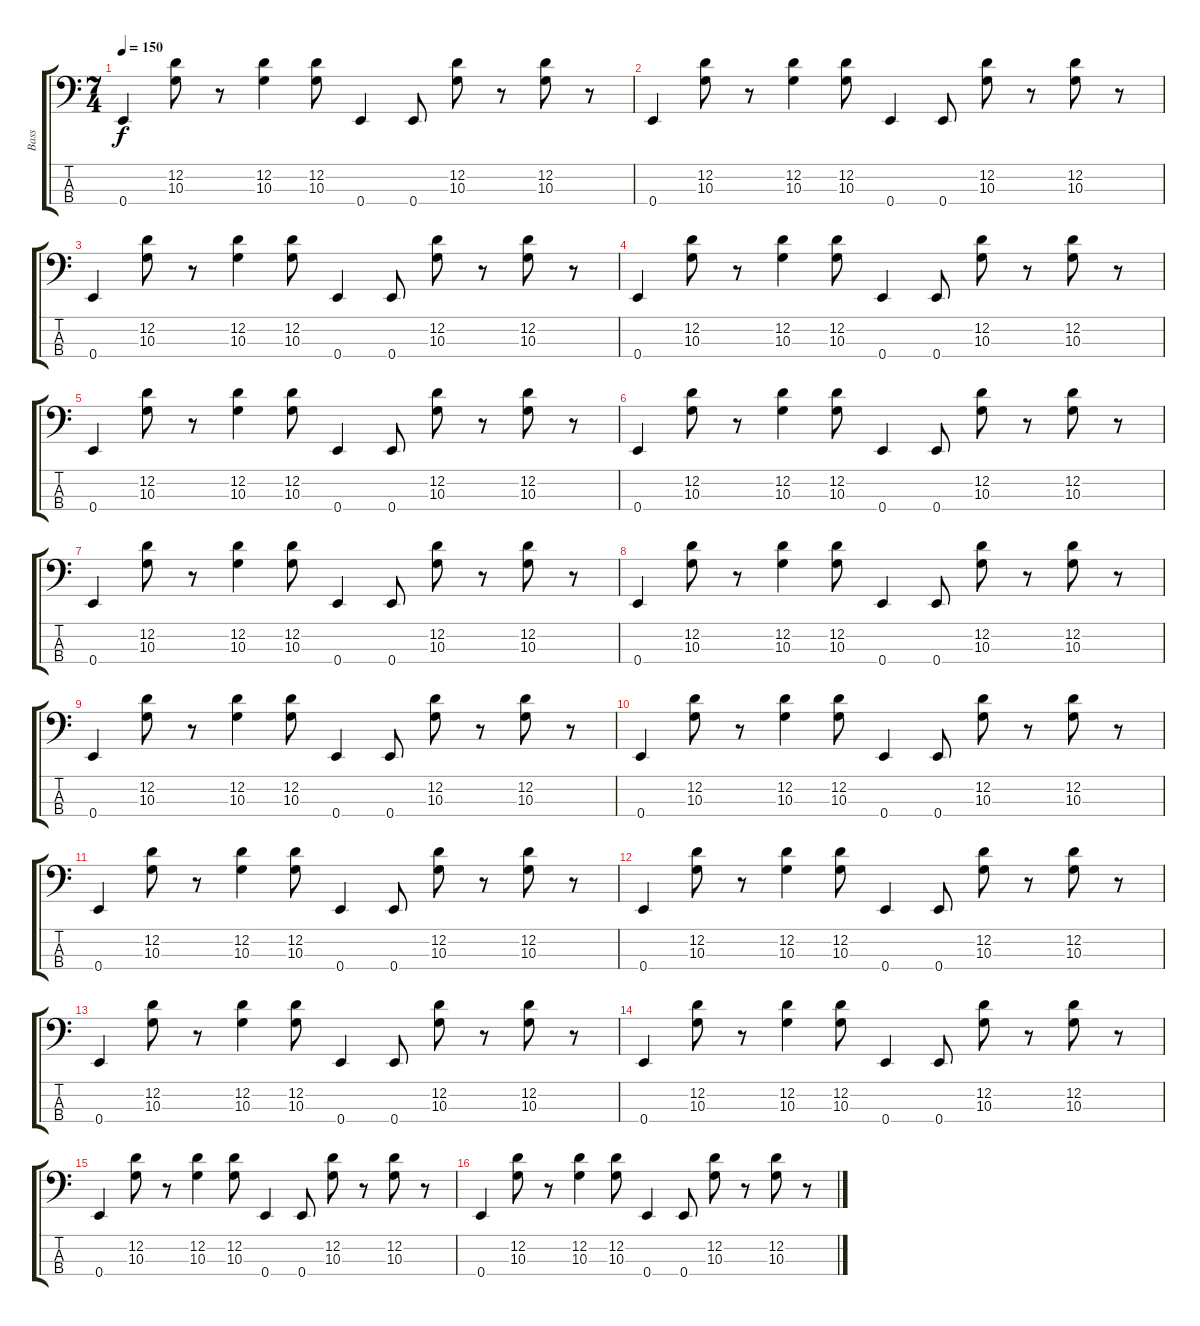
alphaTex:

\track ("Bass" "Bass") {instrument electricbassfinger}
\staff {score tabs}
\tuning (G2 D2 A1 E1) {hide}
\ts (7 4)
\tempo 150
\clef f4
\ks c
0.4.4{dy f} (12.2 10.3).8 r.8 (12.2 10.3).4 (12.2 10.3).8 0.4.4 0.4.8 (12.2 10.3).8 r.8 (12.2 10.3).8 r.8 |
0.4.4 (12.2 10.3).8 r.8 (12.2 10.3).4 (12.2 10.3).8 0.4.4 0.4.8 (12.2 10.3).8 r.8 (12.2 10.3).8 r.8 |
0.4.4 (12.2 10.3).8 r.8 (12.2 10.3).4 (12.2 10.3).8 0.4.4 0.4.8 (12.2 10.3).8 r.8 (12.2 10.3).8 r.8 |
0.4.4 (12.2 10.3).8 r.8 (12.2 10.3).4 (12.2 10.3).8 0.4.4 0.4.8 (12.2 10.3).8 r.8 (12.2 10.3).8 r.8 |
0.4.4 (12.2 10.3).8 r.8 (12.2 10.3).4 (12.2 10.3).8 0.4.4 0.4.8 (12.2 10.3).8 r.8 (12.2 10.3).8 r.8 |
0.4.4 (12.2 10.3).8 r.8 (12.2 10.3).4 (12.2 10.3).8 0.4.4 0.4.8 (12.2 10.3).8 r.8 (12.2 10.3).8 r.8 |
0.4.4 (12.2 10.3).8 r.8 (12.2 10.3).4 (12.2 10.3).8 0.4.4 0.4.8 (12.2 10.3).8 r.8 (12.2 10.3).8 r.8 |
0.4.4 (12.2 10.3).8 r.8 (12.2 10.3).4 (12.2 10.3).8 0.4.4 0.4.8 (12.2 10.3).8 r.8 (12.2 10.3).8 r.8 |
0.4.4 (12.2 10.3).8 r.8 (12.2 10.3).4 (12.2 10.3).8 0.4.4 0.4.8 (12.2 10.3).8 r.8 (12.2 10.3).8 r.8 |
0.4.4 (12.2 10.3).8 r.8 (12.2 10.3).4 (12.2 10.3).8 0.4.4 0.4.8 (12.2 10.3).8 r.8 (12.2 10.3).8 r.8 |
0.4.4 (12.2 10.3).8 r.8 (12.2 10.3).4 (12.2 10.3).8 0.4.4 0.4.8 (12.2 10.3).8 r.8 (12.2 10.3).8 r.8 |
0.4.4 (12.2 10.3).8 r.8 (12.2 10.3).4 (12.2 10.3).8 0.4.4 0.4.8 (12.2 10.3).8 r.8 (12.2 10.3).8 r.8 |
0.4.4 (12.2 10.3).8 r.8 (12.2 10.3).4 (12.2 10.3).8 0.4.4 0.4.8 (12.2 10.3).8 r.8 (12.2 10.3).8 r.8 |
0.4.4 (12.2 10.3).8 r.8 (12.2 10.3).4 (12.2 10.3).8 0.4.4 0.4.8 (12.2 10.3).8 r.8 (12.2 10.3).8 r.8 |
0.4.4 (12.2 10.3).8 r.8 (12.2 10.3).4 (12.2 10.3).8 0.4.4 0.4.8 (12.2 10.3).8 r.8 (12.2 10.3).8 r.8 |
0.4.4 (12.2 10.3).8 r.8 (12.2 10.3).4 (12.2 10.3).8 0.4.4 0.4.8 (12.2 10.3).8 r.8 (12.2 10.3).8 r.8
